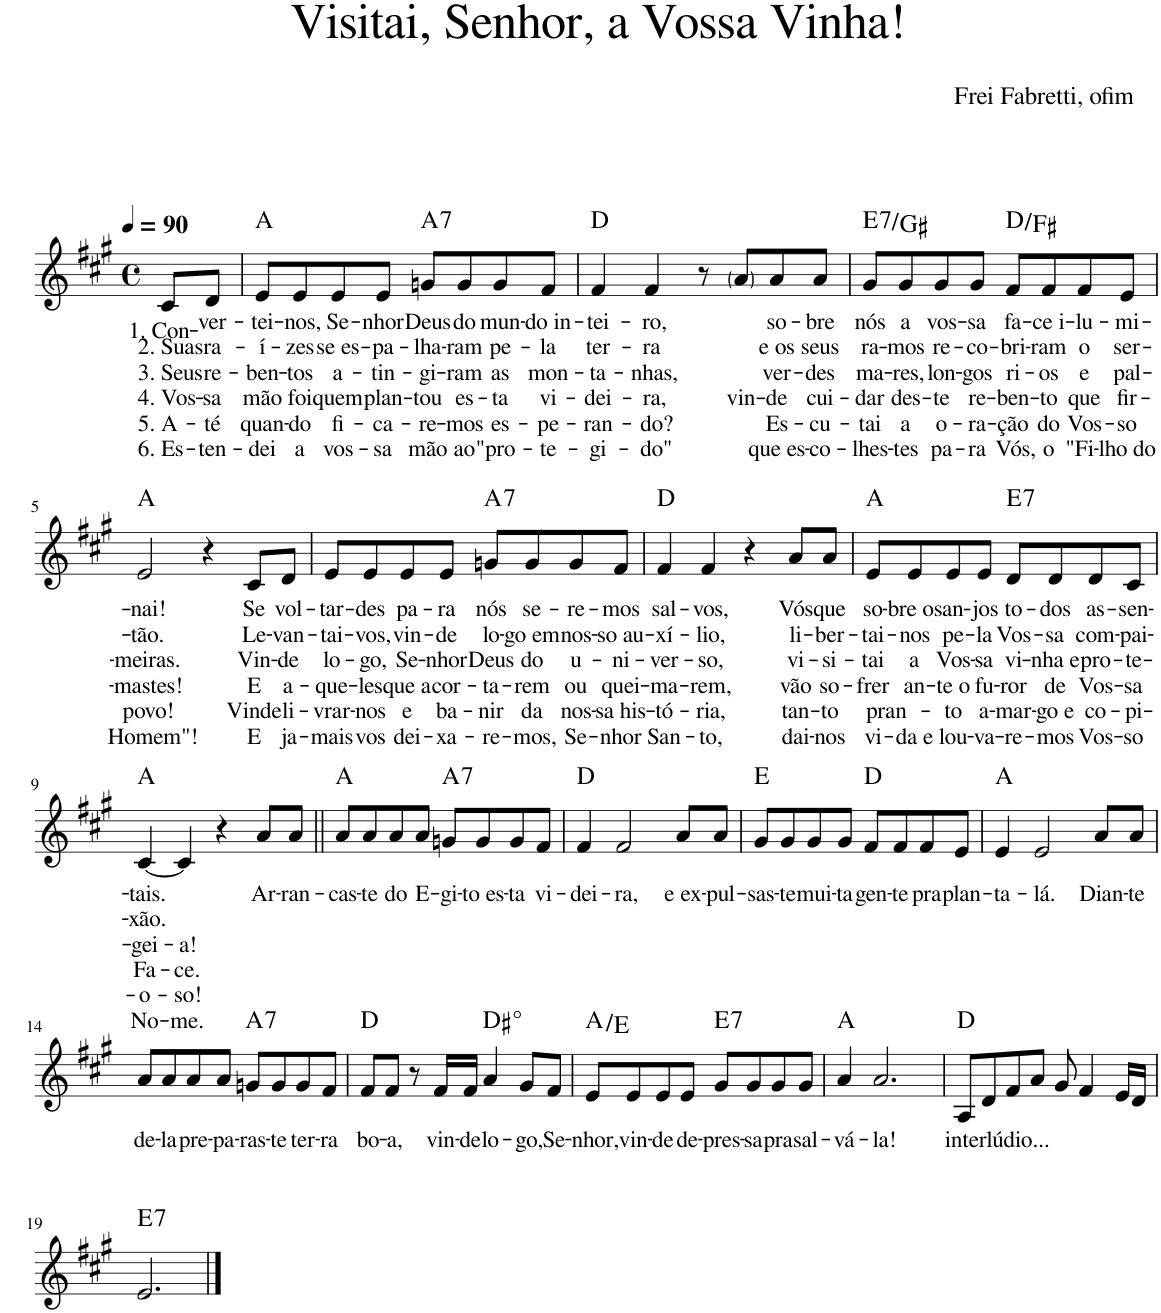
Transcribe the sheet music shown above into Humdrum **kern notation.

**kern	**text	**text	**text	**text	**text	**text	**harte
*part1	*part1	*part1	*part1	*part1	*part1	*part1	*part1
*staff1	*staff1	*staff1	*staff1	*staff1	*staff1	*staff1	*
*I"Voz	*	*	*	*	*	*	*
*I'Vo.	*	*	*	*	*	*	*
*clefG2	*	*	*	*	*	*	*
*k[f#c#g#]	*	*	*	*	*	*	*
*M4/4	*	*	*	*	*	*	*
*met(c)	*	*	*	*	*	*	*
*MM90	*	*	*	*	*	*	*
=1	=1	=1	=1	=1	=1	=1	=1
!	!LO:LY:b	!LO:LY:b	!LO:LY:b	!LO:LY:b	!LO:LY:b	!LO:LY:b	!
8c#/L	1. Con-	2. Suas	3. Seus	4. Vos-	5. A-	6. Es-	.
!	!LO:LY:b	!LO:LY:b	!LO:LY:b	!LO:LY:b	!LO:LY:b	!LO:LY:b	!
8d/J	-ver-	ra-	re-	-sa	-té	-ten-	.
=2	=2	=2	=2	=2	=2	=2	=2
!	!LO:LY:b	!LO:LY:b	!LO:LY:b	!LO:LY:b	!LO:LY:b	!LO:LY:b	!
8e/L	-tei-	-í-	-ben-	mão	quan-	-dei	A:maj
!	!LO:LY:b	!LO:LY:b	!LO:LY:b	!LO:LY:b	!LO:LY:b	!LO:LY:b	!
8e/	-nos,	-zes	-tos	foi	-do	a	.
!	!LO:LY:b	!LO:LY:b	!LO:LY:b	!LO:LY:b	!LO:LY:b	!LO:LY:b	!
8e/	Se-	se es-	a-	quem	fi-	vos-	.
!	!LO:LY:b	!LO:LY:b	!LO:LY:b	!LO:LY:b	!LO:LY:b	!LO:LY:b	!
8e/J	-nhor	-pa-	-tin-	plan-	-ca-	-sa	.
!	!LO:LY:b	!LO:LY:b	!LO:LY:b	!LO:LY:b	!LO:LY:b	!LO:LY:b	!LO:H:kt=7
8gn/L	Deus	-lha-	-gi-	-tou	-re-	mão	A:7
!	!LO:LY:b	!LO:LY:b	!LO:LY:b	!LO:LY:b	!LO:LY:b	!LO:LY:b	!
8g/	do	-ram	-ram	es-	-mos	ao	.
!	!LO:LY:b	!LO:LY:b	!LO:LY:b	!LO:LY:b	!LO:LY:b	!LO:LY:b	!
8g/	mun-	pe-	as	-ta	es-	"pro-	.
!	!LO:LY:b	!LO:LY:b	!LO:LY:b	!LO:LY:b	!LO:LY:b	!LO:LY:b	!
8f#/J	-do in-	-la	mon-	vi-	-pe-	-te-	.
=3	=3	=3	=3	=3	=3	=3	=3
!	!LO:LY:b	!LO:LY:b	!LO:LY:b	!LO:LY:b	!LO:LY:b	!LO:LY:b	!
4f#/	-tei-	ter-	-ta-	-dei-	-ran-	-gi-	D:maj
!	!LO:LY:b	!LO:LY:b	!LO:LY:b	!LO:LY:b	!LO:LY:b	!LO:LY:b	!
4f#/	-ro,	-ra	-nhas,	-ra,	-do?	-do"	.
8r	.	.	.	.	.	.	.
!	!	!	!	!LO:LY:b	!	!	!
8a/L	.	.	.	vin-	.	.	.
!	!LO:LY:b	!LO:LY:b	!LO:LY:b	!LO:LY:b	!LO:LY:b	!LO:LY:b	!
8a/	so-	e os	ver-	-de	Es-	que es-	.
!	!LO:LY:b	!LO:LY:b	!LO:LY:b	!LO:LY:b	!LO:LY:b	!LO:LY:b	!
8a/J	-bre	seus	-des	cui-	-cu-	-co-	.
=4	=4	=4	=4	=4	=4	=4	=4
!	!LO:LY:b	!LO:LY:b	!LO:LY:b	!LO:LY:b	!LO:LY:b	!LO:LY:b	!LO:H:kt=7
8g#/L	nós	ra-	ma-	-dar	-tai	-lhes-	E:7/3
!	!LO:LY:b	!LO:LY:b	!LO:LY:b	!LO:LY:b	!LO:LY:b	!LO:LY:b	!
8g#/	a	-mos	-res,	des-	a	-tes	.
!	!LO:LY:b	!LO:LY:b	!LO:LY:b	!LO:LY:b	!LO:LY:b	!LO:LY:b	!
8g#/	vos-	re-	lon-	-te	o-	pa-	.
!	!LO:LY:b	!LO:LY:b	!LO:LY:b	!LO:LY:b	!LO:LY:b	!LO:LY:b	!
8g#/J	-sa	-co-	-gos	re-	-ra-	-ra	.
!	!LO:LY:b	!LO:LY:b	!LO:LY:b	!LO:LY:b	!LO:LY:b	!LO:LY:b	!
8f#/L	fa-	-bri-	ri-	-ben-	-ção	Vós,	D:maj/3
!	!LO:LY:b	!LO:LY:b	!LO:LY:b	!LO:LY:b	!LO:LY:b	!LO:LY:b	!
8f#/	-ce i-	-ram	-os	-to	do	o	.
!	!LO:LY:b	!LO:LY:b	!LO:LY:b	!LO:LY:b	!LO:LY:b	!LO:LY:b	!
8f#/	-lu-	o	e	que	Vos-	"Fi-	.
!	!LO:LY:b	!LO:LY:b	!LO:LY:b	!LO:LY:b	!LO:LY:b	!LO:LY:b	!
8e/J	-mi-	ser-	pal-	fir-	-so	-lho do	.
!!LO:LB:g=z
=5	=5	=5	=5	=5	=5	=5	=5
!	!LO:LY:b	!LO:LY:b	!LO:LY:b	!LO:LY:b	!LO:LY:b	!LO:LY:b	!
2e/	-nai!	-tão.	-meiras.	-mastes!	povo!	Homem"!	A:maj
4r	.	.	.	.	.	.	.
!	!LO:LY:b	!LO:LY:b	!LO:LY:b	!LO:LY:b	!LO:LY:b	!LO:LY:b	!
8c#/L	Se	Le-	Vin-	E	Vinde	E	.
!	!LO:LY:b	!LO:LY:b	!LO:LY:b	!LO:LY:b	!LO:LY:b	!LO:LY:b	!
8d/J	vol-	-van-	-de	a-	li-	ja-	.
=6	=6	=6	=6	=6	=6	=6	=6
!	!LO:LY:b	!LO:LY:b	!LO:LY:b	!LO:LY:b	!LO:LY:b	!LO:LY:b	!
8e/L	-tar-	-tai-	lo-	-que-	-vrar-	-mais	.
!	!LO:LY:b	!LO:LY:b	!LO:LY:b	!LO:LY:b	!LO:LY:b	!LO:LY:b	!
8e/	-des	-vos,	-go,	-les	-nos	vos	.
!	!LO:LY:b	!LO:LY:b	!LO:LY:b	!LO:LY:b	!LO:LY:b	!LO:LY:b	!
8e/	pa-	vin-	Se-	que a	e	dei-	.
!	!LO:LY:b	!LO:LY:b	!LO:LY:b	!LO:LY:b	!LO:LY:b	!LO:LY:b	!
8e/J	-ra	-de	-nhor	cor-	ba-	-xa-	.
!	!LO:LY:b	!LO:LY:b	!LO:LY:b	!LO:LY:b	!LO:LY:b	!LO:LY:b	!LO:H:kt=7
8gn/L	nós	lo-	Deus	-ta-	-nir	-re-	A:7
!	!LO:LY:b	!LO:LY:b	!LO:LY:b	!LO:LY:b	!LO:LY:b	!LO:LY:b	!
8g/	se-	-go em	do	-rem	da	-mos,	.
!	!LO:LY:b	!LO:LY:b	!LO:LY:b	!LO:LY:b	!LO:LY:b	!LO:LY:b	!
8g/	-re-	nos-	u-	ou	nos-	Se-	.
!	!LO:LY:b	!LO:LY:b	!LO:LY:b	!LO:LY:b	!LO:LY:b	!LO:LY:b	!
8f#/J	-mos	-so au-	-ni-	quei-	-sa his-	-nhor	.
=7	=7	=7	=7	=7	=7	=7	=7
!	!LO:LY:b	!LO:LY:b	!LO:LY:b	!LO:LY:b	!LO:LY:b	!LO:LY:b	!
4f#/	sal-	-xí-	-ver-	-ma-	-tó-	San-	D:maj
!	!LO:LY:b	!LO:LY:b	!LO:LY:b	!LO:LY:b	!LO:LY:b	!LO:LY:b	!
4f#/	-vos,	-lio,	-so,	-rem,	-ria,	-to,	.
4r	.	.	.	.	.	.	.
!	!LO:LY:b	!LO:LY:b	!LO:LY:b	!LO:LY:b	!LO:LY:b	!LO:LY:b	!
8a/L	Vós	li-	vi-	vão	tan-	dai-	.
!	!LO:LY:b	!LO:LY:b	!LO:LY:b	!LO:LY:b	!LO:LY:b	!LO:LY:b	!
8a/J	que	-ber-	-si-	so-	-to	-nos	.
=8	=8	=8	=8	=8	=8	=8	=8
!	!LO:LY:b	!LO:LY:b	!LO:LY:b	!LO:LY:b	!LO:LY:b	!LO:LY:b	!
8e/L	so-	-tai-	-tai	-frer	pran-	vi-	A:maj
!	!LO:LY:b	!LO:LY:b	!LO:LY:b	!LO:LY:b	!	!LO:LY:b	!
8e/	-bre os	-nos	a	an-	.	-da e	.
!	!LO:LY:b	!LO:LY:b	!LO:LY:b	!LO:LY:b	!LO:LY:b	!LO:LY:b	!
8e/	an-	pe-	Vos-	-te o	-to	lou-	.
!	!LO:LY:b	!LO:LY:b	!LO:LY:b	!LO:LY:b	!LO:LY:b	!LO:LY:b	!
8e/J	-jos	-la	-sa	fu-	a-	-va-	.
!	!LO:LY:b	!LO:LY:b	!LO:LY:b	!LO:LY:b	!LO:LY:b	!LO:LY:b	!LO:H:kt=7
8d/L	to-	Vos-	vi-	-ror	-mar-	-re-	E:7
!	!LO:LY:b	!LO:LY:b	!LO:LY:b	!LO:LY:b	!LO:LY:b	!LO:LY:b	!
8d/	-dos	-sa	-nha e	de	-go e	-mos	.
!	!LO:LY:b	!LO:LY:b	!LO:LY:b	!LO:LY:b	!LO:LY:b	!LO:LY:b	!
8d/	as-	com-	pro-	Vos-	co-	Vos-	.
!	!LO:LY:b	!LO:LY:b	!LO:LY:b	!LO:LY:b	!LO:LY:b	!LO:LY:b	!
8c#/J	-sen-	-pai-	-te-	-sa	-pi-	-so	.
!!LO:LB:g=z
=9	=9	=9	=9	=9	=9	=9	=9
!	!LO:LY:b	!LO:LY:b	!LO:LY:b	!LO:LY:b	!LO:LY:b	!LO:LY:b	!
[4c#/	-tais.	-xão.	-gei-	Fa-	-o-	No-	A:maj
!	!	!	!LO:LY:b	!LO:LY:b	!LO:LY:b	!LO:LY:b	!
4c#/]	.	.	-a!	-ce.	-so!	-me.	.
4r	.	.	.	.	.	.	.
!	!LO:LY:b	!	!	!	!	!	!
8a/L	Ar-	.	.	.	.	.	.
!	!LO:LY:b	!	!	!	!	!	!
8a/J	-ran-	.	.	.	.	.	.
=10||	=10||	=10||	=10||	=10||	=10||	=10||	=10||
!	!LO:LY:b	!	!	!	!	!	!
8a/L	-cas-	.	.	.	.	.	A:maj
!	!LO:LY:b	!	!	!	!	!	!
8a/	-te	.	.	.	.	.	.
!	!LO:LY:b	!	!	!	!	!	!
8a/	do	.	.	.	.	.	.
!	!LO:LY:b	!	!	!	!	!	!
8a/J	E-	.	.	.	.	.	.
!	!LO:LY:b	!	!	!	!	!	!LO:H:kt=7
8gn/L	-gi-	.	.	.	.	.	A:7
!	!LO:LY:b	!	!	!	!	!	!
8g/	-to es-	.	.	.	.	.	.
!	!LO:LY:b	!	!	!	!	!	!
8g/	-ta	.	.	.	.	.	.
!	!LO:LY:b	!	!	!	!	!	!
8f#/J	vi-	.	.	.	.	.	.
=11	=11	=11	=11	=11	=11	=11	=11
!	!LO:LY:b	!	!	!	!	!	!
4f#/	-dei-	.	.	.	.	.	D:maj
!	!LO:LY:b	!	!	!	!	!	!
2f#/	-ra,	.	.	.	.	.	.
!	!LO:LY:b	!	!	!	!	!	!
8a/L	e ex-	.	.	.	.	.	.
!	!LO:LY:b	!	!	!	!	!	!
8a/J	-pul-	.	.	.	.	.	.
=12	=12	=12	=12	=12	=12	=12	=12
!	!LO:LY:b	!	!	!	!	!	!
8g#/L	-sas-	.	.	.	.	.	E:maj
!	!LO:LY:b	!	!	!	!	!	!
8g#/	-te	.	.	.	.	.	.
!	!LO:LY:b	!	!	!	!	!	!
8g#/	mui-	.	.	.	.	.	.
!	!LO:LY:b	!	!	!	!	!	!
8g#/J	-ta	.	.	.	.	.	.
!	!LO:LY:b	!	!	!	!	!	!
8f#/L	gen-	.	.	.	.	.	D:maj
!	!LO:LY:b	!	!	!	!	!	!
8f#/	-te	.	.	.	.	.	.
!	!LO:LY:b	!	!	!	!	!	!
8f#/	pra	.	.	.	.	.	.
!	!LO:LY:b	!	!	!	!	!	!
8e/J	plan-	.	.	.	.	.	.
=13	=13	=13	=13	=13	=13	=13	=13
!	!LO:LY:b	!	!	!	!	!	!
4e/	-ta-	.	.	.	.	.	A:maj
!	!LO:LY:b	!	!	!	!	!	!
2e/	-lá.	.	.	.	.	.	.
!	!LO:LY:b	!	!	!	!	!	!
8a/L	Dian-	.	.	.	.	.	.
!	!LO:LY:b	!	!	!	!	!	!
8a/J	-te	.	.	.	.	.	.
!!LO:LB:g=z
=14	=14	=14	=14	=14	=14	=14	=14
!	!LO:LY:b	!	!	!	!	!	!
8a/L	de-	.	.	.	.	.	.
!	!LO:LY:b	!	!	!	!	!	!
8a/	-la	.	.	.	.	.	.
!	!LO:LY:b	!	!	!	!	!	!
8a/	pre-	.	.	.	.	.	.
!	!LO:LY:b	!	!	!	!	!	!
8a/J	-pa-	.	.	.	.	.	.
!	!LO:LY:b	!	!	!	!	!	!LO:H:kt=7
8gn/L	-ras-	.	.	.	.	.	A:7
!	!LO:LY:b	!	!	!	!	!	!
8g/	-te	.	.	.	.	.	.
!	!LO:LY:b	!	!	!	!	!	!
8g/	ter-	.	.	.	.	.	.
!	!LO:LY:b	!	!	!	!	!	!
8f#/J	-ra	.	.	.	.	.	.
=15	=15	=15	=15	=15	=15	=15	=15
!	!LO:LY:b	!	!	!	!	!	!
8f#/L	bo-	.	.	.	.	.	D:maj
!	!LO:LY:b	!	!	!	!	!	!
8f#/J	-a,	.	.	.	.	.	.
8r	.	.	.	.	.	.	.
!	!LO:LY:b	!	!	!	!	!	!
16f#/LL	vin-	.	.	.	.	.	.
!	!LO:LY:b	!	!	!	!	!	!
16f#/JJ	-de	.	.	.	.	.	.
!	!LO:LY:b	!	!	!	!	!	!LO:H:kt=°
4a/	lo-	.	.	.	.	.	.
!	!LO:LY:b	!	!	!	!	!	!
8g#/L	-go,	.	.	.	.	.	.
!	!LO:LY:b	!	!	!	!	!	!
8f#/J	Se-	.	.	.	.	.	.
=16	=16	=16	=16	=16	=16	=16	=16
!	!LO:LY:b	!	!	!	!	!	!
8e/L	-nhor,	.	.	.	.	.	A:maj/5
!	!LO:LY:b	!	!	!	!	!	!
8e/	vin-	.	.	.	.	.	.
!	!LO:LY:b	!	!	!	!	!	!
8e/	-de	.	.	.	.	.	.
!	!LO:LY:b	!	!	!	!	!	!
8e/J	de-	.	.	.	.	.	.
!	!LO:LY:b	!	!	!	!	!	!LO:H:kt=7
8g#/L	-pres-	.	.	.	.	.	E:7
!	!LO:LY:b	!	!	!	!	!	!
8g#/	-sa	.	.	.	.	.	.
!	!LO:LY:b	!	!	!	!	!	!
8g#/	pra	.	.	.	.	.	.
!	!LO:LY:b	!	!	!	!	!	!
8g#/J	sal-	.	.	.	.	.	.
=17	=17	=17	=17	=17	=17	=17	=17
!	!LO:LY:b	!	!	!	!	!	!
4a/	-vá-	.	.	.	.	.	A:maj
!	!LO:LY:b	!	!	!	!	!	!
2.a/	-la!	.	.	.	.	.	.
=18	=18	=18	=18	=18	=18	=18	=18
8A/L	.	.	.	.	.	.	D:maj
!	!LO:LY:b	!	!	!	!	!	!
8d/	interlúdio...	.	.	.	.	.	.
8f#/	.	.	.	.	.	.	.
8a/J	.	.	.	.	.	.	.
8g#/	.	.	.	.	.	.	.
4f#/	.	.	.	.	.	.	.
16e/LL	.	.	.	.	.	.	.
16d/JJ	.	.	.	.	.	.	.
!!LO:LB:g=z
=19	=19	=19	=19	=19	=19	=19	=19
!	!	!	!	!	!	!	!LO:H:kt=7
2.e/	.	.	.	.	.	.	E:7
==	==	==	==	==	==	==	==
*-	*-	*-	*-	*-	*-	*-	*-
